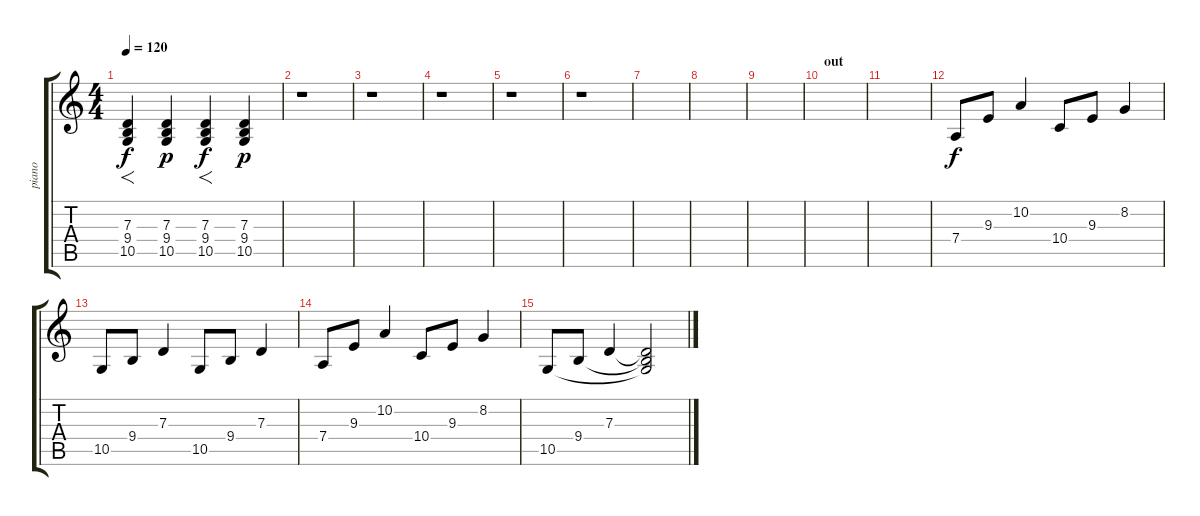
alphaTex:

\track ("piano" "piano") {instrument brightacousticpiano}
\staff {score tabs}
\tuning (E4 B3 G3 D3 A2 E2) {hide}
\ts (4 4)
\tempo 120
\clef g2
\ks c
(7.3 9.4 10.5).4{f dy f} (7.3 9.4 10.5).4{dy p} (7.3 9.4 10.5).4{f dy f} (7.3 9.4 10.5).4{dy p} |
r.1 |
r.1 |
r.1 |
r.1 |
r.1 |
|
|
|
\section ("" "out")
|
|
7.4.8{dy f instrument brightacousticpiano} 9.3.8 10.2.4 10.4.8 9.3.8 8.2.4 |
10.5.8 9.4.8 7.3.4 10.5.8 9.4.8 7.3.4 |
7.4.8 9.3.8 10.2.4 10.4.8 9.3.8 8.2.4 |
10.5.8 9.4.8 7.3.4 (7.3{t} 9.4{t} 10.5{t}).2
